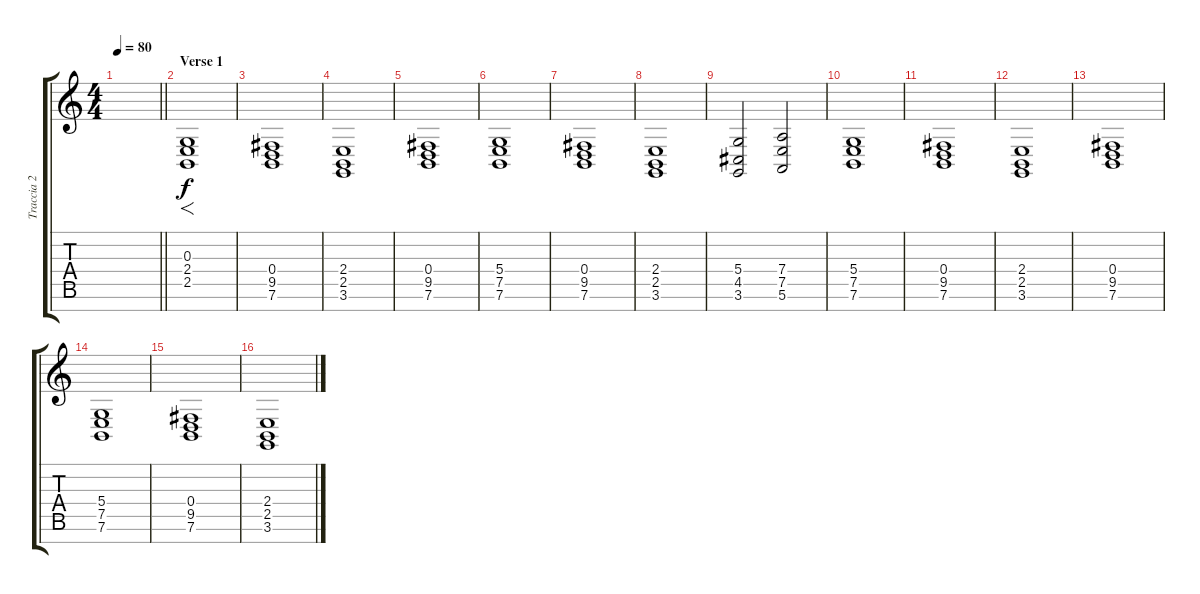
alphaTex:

\track ("Traccia 2" "Traccia 2") {instrument choiraahs}
\staff {score tabs}
\tuning (E4 B3 G3 D3 A2 E2 B1) {hide}
\ts (4 4)
\tempo 80
\clef g2
\barLineRight lightlight
\ks c
|
\section ("" "Verse 1")
(0.3 2.4 2.5).1{f} |
(0.4 9.5 7.6).1 |
(2.4 2.5 3.6).1 |
(0.4 9.5 7.6).1 |
(5.4 7.5 7.6).1 |
(0.4 9.5 7.6).1 |
(2.4 2.5 3.6).1 |
(5.4 4.5 3.6).2 (7.4 7.5 5.6).2 |
(5.4 7.5 7.6).1 |
(0.4 9.5 7.6).1 |
(2.4 2.5 3.6).1 |
(0.4 9.5 7.6).1 |
(5.4 7.5 7.6).1 |
(0.4 9.5 7.6).1 |
(2.4 2.5 3.6).1
